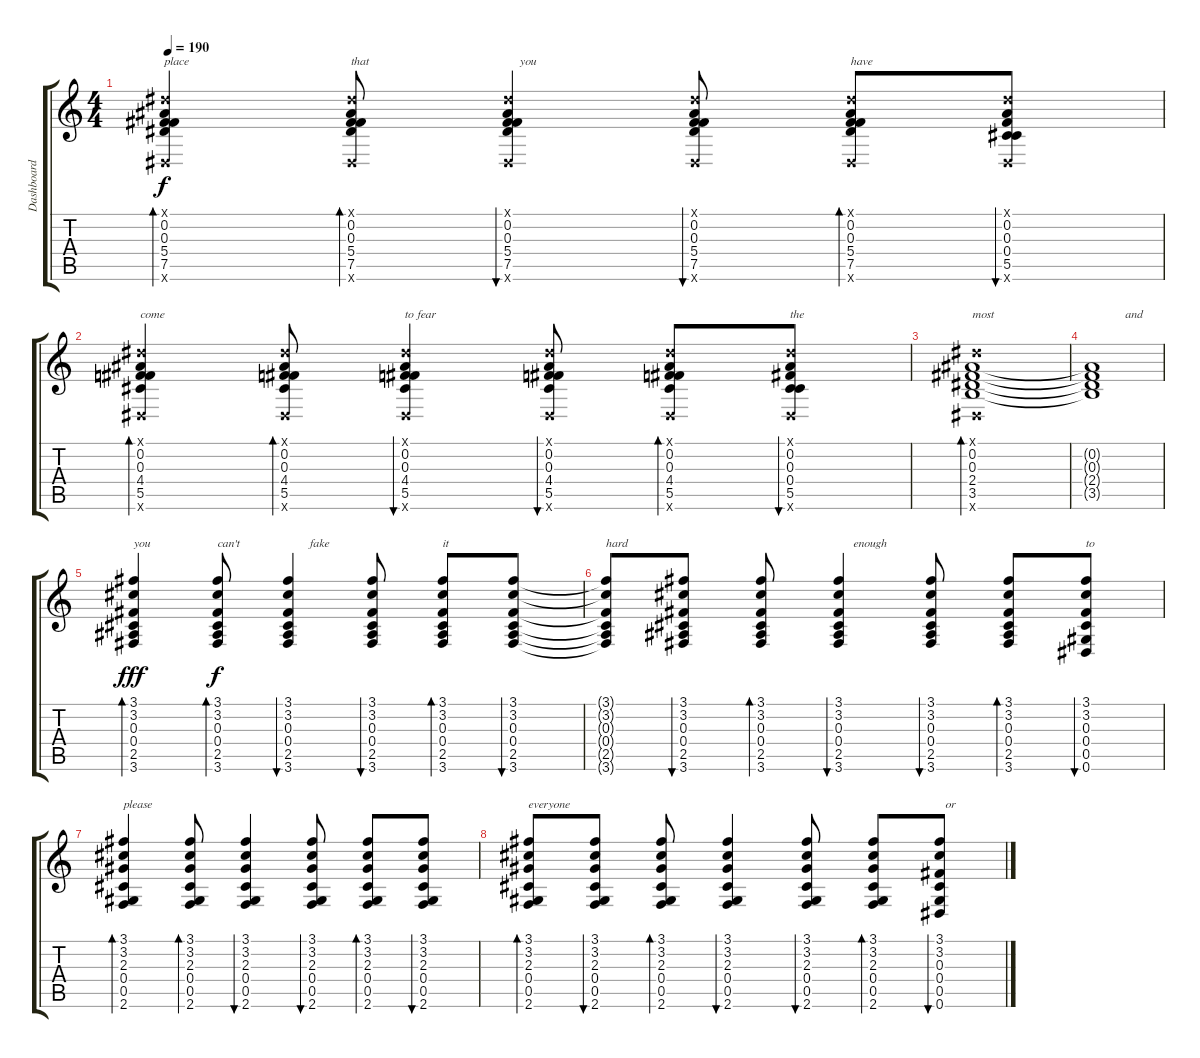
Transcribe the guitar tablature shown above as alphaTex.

\track ("Dashboard Confessional" "Dashboard ") {instrument acousticguitarsteel}
\staff {score tabs}
\tuning (Eb4 Bb3 Gb3 Db3 Ab2 Eb2) {hide}
\ts (4 4)
\tempo 190
\clef g2
\ks c
(0.1{x} 0.2 0.3 5.4 7.5 0.6{x}).4{bd 60 txt "place" dy f} (0.1{x} 0.2 0.3 5.4 7.5 0.6{x}).8{bd 60 txt "that"} (0.1{x} 0.2 0.3 5.4 7.5 0.6{x}).4{bu 60 txt "    you"} (0.1{x} 0.2 0.3 5.4 7.5 0.6{x}).8{bu 60} (0.1{x} 0.2 0.3 5.4 7.5 0.6{x}).8{bd 60 txt "have"} (0.1{x} 0.2 0.3 0.4 5.5 0.6{x}).8{bu 60} |
(0.1{x} 0.2 0.3 4.4 5.5 0.6{x}).4{bd 60 txt "come"} (0.1{x} 0.2 0.3 4.4 5.5 0.6{x}).8{bd 60} (0.1{x} 0.2 0.3 4.4 5.5 0.6{x}).4{bu 60 txt "to fear"} (0.1{x} 0.2 0.3 4.4 5.5 0.6{x}).8{bu 60} (0.1{x} 0.2 0.3 4.4 5.5 0.6{x}).8{bd 60} (0.1{x} 0.2 0.3 0.4 5.5 0.6{x}).8{bu 60 txt "the"} |
(0.1{x} 0.2 0.3 2.4 3.5 0.6{x}).1{bd 60 txt "most"} |
(0.2{t} 0.3{t} 2.4{t} 3.5{t}).1{txt "           and"} |
(3.1 3.2 0.3 0.4 2.5 3.6).4{bd 60 txt "you" dy fff} (3.1 3.2 0.3 0.4 2.5 3.6).8{bd 60 txt "can't" dy f} (3.1 3.2 0.3 0.4 2.5 3.6).4{bu 60 txt "       fake"} (3.1 3.2 0.3 0.4 2.5 3.6).8{bu 60} (3.1 3.2 0.3 0.4 2.5 3.6).8{bd 60 txt "it"} (3.1 3.2 0.3 0.4 2.5 3.6).8{bu 60} |
(3.1{t} 3.2{t} 0.3{t} 0.4{t} 2.5{t} 3.6{t}).8{txt "hard"} (3.1 3.2 0.3 0.4 2.5 3.6).8{bu 60} (3.1 3.2 0.3 0.4 2.5 3.6).8{bd 60} (3.1 3.2 0.3 0.4 2.5 3.6).4{bu 60 txt "     enough"} (3.1 3.2 0.3 0.4 2.5 3.6).8{bu 60} (3.1 3.2 0.3 0.4 2.5 3.6).8{bd 60} (3.1 3.2 0.3 0.4 0.5 0.6).8{bu 60 txt "to"} |
(3.1 3.2 2.3 0.4 0.5 2.6).4{bd 60 txt "please"} (3.1 3.2 2.3 0.4 0.5 2.6).8{bd 60} (3.1 3.2 2.3 0.4 0.5 2.6).4{bu 60} (3.1 3.2 2.3 0.4 0.5 2.6).8{bu 60} (3.1 3.2 2.3 0.4 0.5 2.6).8{bd 60} (3.1 3.2 2.3 0.4 0.5 2.6).8{bu 60} |
(3.1 3.2 2.3 0.4 0.5 2.6).8{bd 60 txt "everyone"} (3.1 3.2 2.3 0.4 0.5 2.6).8{bu 60} (3.1 3.2 2.3 0.4 0.5 2.6).8{bd 60} (3.1 3.2 2.3 0.4 0.5 2.6).4{bu 60} (3.1 3.2 2.3 0.4 0.5 2.6).8{bu 60} (3.1 3.2 2.3 0.4 0.5 2.6).8{bd 60} (3.1 3.2 0.3 0.4 0.5 0.6).8{bu 60 txt "  or"}
